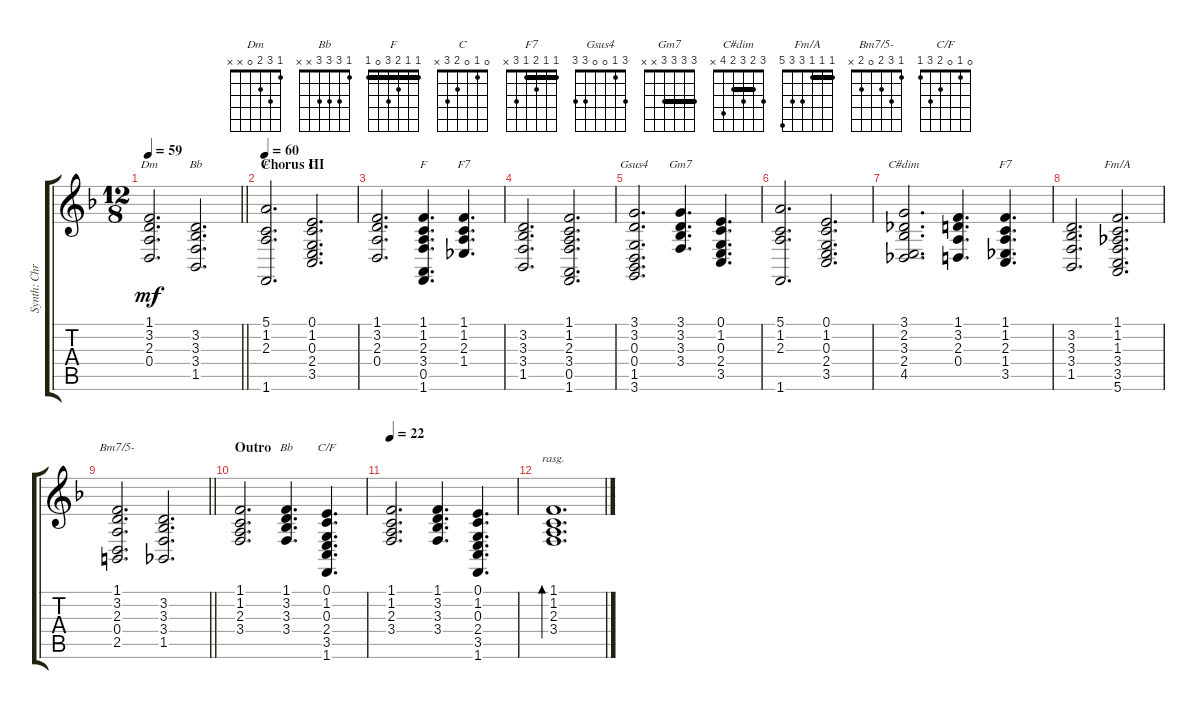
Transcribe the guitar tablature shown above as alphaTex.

\track ("Synth: Chris" "Synth: Chr") {instrument synthstrings1}
\staff {score tabs}
\tuning (E4 B3 G3 D3 A2 E2) {hide}
\chord ("Dm" 1 3 2 0 x x)
\chord ("Bb" x 3 3 3 1 x) {barre 3}
\chord ("F" 5 1 2 x x 1) {barre 1}
\chord ("C" 0 1 0 2 3 x)
\chord ("F" 1 1 2 3 0 1) {barre 1}
\chord ("F7" 1 1 2 1 x x) {barre 1}
\chord ("Gsus4" 3 1 0 0 3 3)
\chord ("Gm7" 3 3 3 3 x x) {barre 3}
\chord ("C#dim" 3 2 3 2 4 x) {barre 2}
\chord ("F7" 1 1 2 1 3 x) {barre 1}
\chord ("Fm/A" 1 1 1 3 3 5) {barre 1}
\chord ("Bm7/5-" 1 3 2 0 2 x)
\chord ("Bb" 1 3 3 3 x x)
\chord ("C/F" 0 1 0 2 3 1)
\ts (12 8)
\tempo 59
\clef g2
\barLineRight lightlight
\ks f
(1.1 3.2 2.3 0.4).2{d ch "Dm" dy mf} (3.2 3.3 3.4 1.5).2{d ch "Bb"} |
\section ("" "Chorus III")
\tempo 60
(5.1 1.2 2.3 1.6).2{d ch "F"} (0.1 1.2 0.3 2.4 3.5).2{d ch "C"} |
(1.1 3.2 2.3 0.4).2{d} (1.1 1.2 2.3 3.4 0.5 1.6).4{d ch "F"} (1.1 1.2 2.3 1.4).4{d ch "F7"} |
(3.2 3.3 3.4 1.5).2{d} (1.1 1.2 2.3 3.4 0.5 1.6).2{d} |
(3.1 3.2 0.3 0.4 1.5 3.6).2{d ch "Gsus4"} (3.1 3.2 3.3 3.4).4{d ch "Gm7"} (0.1 1.2 0.3 2.4 3.5).4{d} |
(5.1 1.2 2.3 1.6).2{d} (0.1 1.2 0.3 2.4 3.5).2{d} |
(3.1 2.2 3.3 2.4 4.5).2{d ch "C#dim"} (1.1 3.2 2.3 0.4).4{d} (1.1 1.2 2.3 1.4 3.5).4{d ch "F7"} |
(3.2 3.3 3.4 1.5).2{d} (1.1 1.2 1.3 3.4 3.5 5.6).2{d ch "Fm/A"} |
\barLineRight lightlight
(1.1 3.2 2.3 0.4 2.5).2{d ch "Bm7/5-"} (3.2 3.3 3.4 1.5).2{d} |
\section ("" "Outro")
(1.1 1.2 2.3 3.4).2{d} (1.1 3.2 3.3 3.4).4{d ch "Bb"} (0.1 1.2 0.3 2.4 3.5 1.6).4{d ch "C/F"} |
\tempo 22
(1.1 1.2 2.3 3.4).2{d} (1.1 3.2 3.3 3.4).4{d} (0.1 1.2 0.3 2.4 3.5 1.6).4{d} |
(1.1 1.2 2.3 3.4).1{d bd 480 rasg ii}
